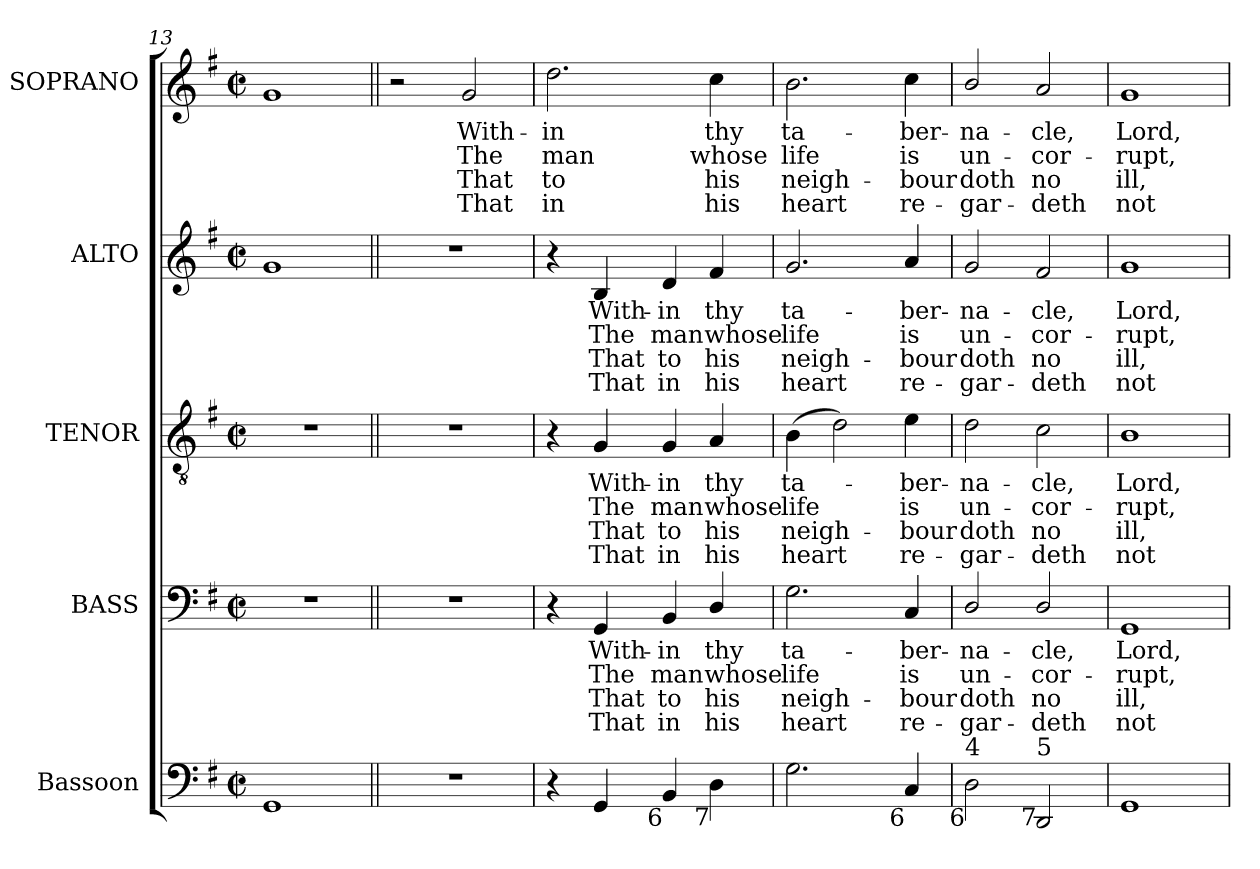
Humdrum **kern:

**kern	**kern	**text	**text	**text	**text	**kern	**text	**text	**text	**text	**kern	**text	**text	**text	**text	**kern	**text	**text	**text	**text
*part5	*part4	*part4	*part4	*part4	*part4	*part3	*part3	*part3	*part3	*part3	*part2	*part2	*part2	*part2	*part2	*part1	*part1	*part1	*part1	*part1
*staff5	*staff4	*staff4	*staff4	*staff4	*staff4	*staff3	*staff3	*staff3	*staff3	*staff3	*staff2	*staff2	*staff2	*staff2	*staff2	*staff1	*staff1	*staff1	*staff1	*staff1
*I"Bassoon	*I"BASS	*	*	*	*	*I"TENOR	*	*	*	*	*I"ALTO	*	*	*	*	*I"SOPRANO	*	*	*	*
*I'Bsn.	*I'B.	*	*	*	*	*I'T.	*	*	*	*	*I'A.	*	*	*	*	*I'S.	*	*	*	*
*clefF4	*clefF4	*	*	*	*	*clefGv2	*	*	*	*	*clefG2	*	*	*	*	*clefG2	*	*	*	*
*	*	*	*	*	*	*ITrd7c12	*	*	*	*	*	*	*	*	*	*	*	*	*	*
*k[f#]	*k[f#]	*	*	*	*	*k[f#]	*	*	*	*	*k[f#]	*	*	*	*	*k[f#]	*	*	*	*
*G:	*G:	*	*	*	*	*G:	*	*	*	*	*G:	*	*	*	*	*G:	*	*	*	*
*M2/2	*M2/2	*	*	*	*	*M2/2	*	*	*	*	*M2/2	*	*	*	*	*M2/2	*	*	*	*
*met(c|)	*met(c|)	*	*	*	*	*met(c|)	*	*	*	*	*met(c|)	*	*	*	*	*met(c|)	*	*	*	*
=13	=13	=13	=13	=13	=13	=13	=13	=13	=13	=13	=13	=13	=13	=13	=13	=13	=13	=13	=13	=13
1GGi	1r	.	.	.	.	1r	.	.	.	.	1gi	.	.	.	.	1gi	.	.	.	.
!!LO:PB:g=z
=14||	=14||	=14||	=14||	=14||	=14||	=14||	=14||	=14||	=14||	=14||	=14||	=14||	=14||	=14||	=14||	=14||	=14||	=14||	=14||	=14||
1r	1r	.	.	.	.	1r	.	.	.	.	1r	.	.	.	.	2r	.	.	.	.
!	!	!	!	!	!	!	!	!	!	!	!	!	!	!	!	!	!LO:LY:b:color=#000000	!LO:LY:b:color=#000000	!LO:LY:b:color=#000000	!LO:LY:b:color=#000000
.	.	.	.	.	.	.	.	.	.	.	.	.	.	.	.	2gi/	With-	The	That	That
=15	=15	=15	=15	=15	=15	=15	=15	=15	=15	=15	=15	=15	=15	=15	=15	=15	=15	=15	=15	=15
!	!	!	!	!	!	!	!	!	!	!	!	!	!	!	!	!	!LO:LY:b:color=#000000	!LO:LY:b:color=#000000	!LO:LY:b:color=#000000	!LO:LY:b:color=#000000
4r	4r	.	.	.	.	4r	.	.	.	.	4r	.	.	.	.	2.ddi\	-in	man	to	in
!	!	!LO:LY:b:color=#000000	!LO:LY:b:color=#000000	!LO:LY:b:color=#000000	!LO:LY:b:color=#000000	!	!	!	!	!	!	!	!	!	!	!	!	!	!	!
!	!	!	!	!	!	!	!LO:LY:b:color=#000000	!LO:LY:b:color=#000000	!LO:LY:b:color=#000000	!LO:LY:b:color=#000000	!	!	!	!	!	!	!	!	!	!
!	!	!	!	!	!	!	!	!	!	!	!	!LO:LY:b:color=#000000	!LO:LY:b:color=#000000	!LO:LY:b:color=#000000	!LO:LY:b:color=#000000	!	!	!	!	!
4GGi/	4GGi/	With-	The	That	That	4GGi/	With-	The	That	That	4Bi/	With-	The	That	That	.	.	.	.	.
!	!	!LO:LY:b:color=#000000	!LO:LY:b:color=#000000	!LO:LY:b:color=#000000	!LO:LY:b:color=#000000	!	!	!	!	!	!	!	!	!	!	!	!	!	!	!
!	!	!	!	!	!	!	!LO:LY:b:color=#000000	!LO:LY:b:color=#000000	!LO:LY:b:color=#000000	!LO:LY:b:color=#000000	!	!	!	!	!	!	!	!	!	!
!LO:TX:b:rj:t=6	!	!	!	!	!	!	!	!	!	!	!	!	!	!	!	!	!	!	!	!
!	!	!	!	!	!	!	!	!	!	!	!	!LO:LY:b:color=#000000	!LO:LY:b:color=#000000	!LO:LY:b:color=#000000	!LO:LY:b:color=#000000	!	!	!	!	!
4BBi/	4BBi/	-in	man	to	in	4GGi/	-in	man	to	in	4di/	-in	man	to	in	.	.	.	.	.
!	!	!LO:LY:b:color=#000000	!LO:LY:b:color=#000000	!LO:LY:b:color=#000000	!LO:LY:b:color=#000000	!	!	!	!	!	!	!	!	!	!	!	!	!	!	!
!	!	!	!	!	!	!	!LO:LY:b:color=#000000	!LO:LY:b:color=#000000	!LO:LY:b:color=#000000	!LO:LY:b:color=#000000	!	!	!	!	!	!	!	!	!	!
!	!	!	!	!	!	!	!	!	!	!	!	!LO:LY:b:color=#000000	!LO:LY:b:color=#000000	!LO:LY:b:color=#000000	!LO:LY:b:color=#000000	!	!	!	!	!
!LO:TX:b:rj:t=7	!	!	!	!	!	!	!	!	!	!	!	!	!	!	!	!	!	!	!	!
!	!	!	!	!	!	!	!	!	!	!	!	!	!	!	!	!	!LO:LY:b:color=#000000	!LO:LY:b:color=#000000	!LO:LY:b:color=#000000	!LO:LY:b:color=#000000
4Di\	4Di/	thy	whose	his	his	4AAi/	thy	whose	his	his	4f#i/	thy	whose	his	his	4cci\	thy	whose	his	his
=16	=16	=16	=16	=16	=16	=16	=16	=16	=16	=16	=16	=16	=16	=16	=16	=16	=16	=16	=16	=16
!	!	!LO:LY:b:color=#000000	!LO:LY:b:color=#000000	!LO:LY:b:color=#000000	!LO:LY:b:color=#000000	!	!	!	!	!	!	!	!	!	!	!	!	!	!	!
!	!	!	!	!	!	!	!LO:LY:b:color=#000000	!LO:LY:b:color=#000000	!LO:LY:b:color=#000000	!LO:LY:b:color=#000000	!	!	!	!	!	!	!	!	!	!
!	!	!	!	!	!	!	!	!	!	!	!	!LO:LY:b:color=#000000	!LO:LY:b:color=#000000	!LO:LY:b:color=#000000	!LO:LY:b:color=#000000	!	!	!	!	!
!	!	!	!	!	!	!	!	!	!	!	!	!	!	!	!	!	!LO:LY:b:color=#000000	!LO:LY:b:color=#000000	!LO:LY:b:color=#000000	!LO:LY:b:color=#000000
2.Gi\	2.Gi\	ta-	life	neigh-	-heart	(4BBi\	ta-	life	neigh-	-heart	2.gi/	ta-	life	neigh-	-heart	2.bi\	ta-	life	neigh-	-heart
.	.	.	.	.	.	2Di\)	.	.	.	.	.	.	.	.	.	.	.	.	.	.
!	!	!LO:LY:b:color=#000000	!LO:LY:b:color=#000000	!LO:LY:b:color=#000000	!LO:LY:b:color=#000000	!	!	!	!	!	!	!	!	!	!	!	!	!	!	!
!	!	!	!	!	!	!	!LO:LY:b:color=#000000	!LO:LY:b:color=#000000	!LO:LY:b:color=#000000	!LO:LY:b:color=#000000	!	!	!	!	!	!	!	!	!	!
!	!	!	!	!	!	!	!	!	!	!	!	!LO:LY:b:color=#000000	!LO:LY:b:color=#000000	!LO:LY:b:color=#000000	!LO:LY:b:color=#000000	!	!	!	!	!
!LO:TX:b:rj:t=6	!	!	!	!	!	!	!	!	!	!	!	!	!	!	!	!	!	!	!	!
!	!	!	!	!	!	!	!	!	!	!	!	!	!	!	!	!	!LO:LY:b:color=#000000	!LO:LY:b:color=#000000	!LO:LY:b:color=#000000	!LO:LY:b:color=#000000
4Ci/	4Ci/	-ber-	is	bour	re-	4Ei\	-ber-	is	bour	re-	4ai/	-ber-	is	bour	re-	4cci\	-ber-	is	bour	re-
=17	=17	=17	=17	=17	=17	=17	=17	=17	=17	=17	=17	=17	=17	=17	=17	=17	=17	=17	=17	=17
!	!	!LO:LY:b:color=#000000	!LO:LY:b:color=#000000	!LO:LY:b:color=#000000	!LO:LY:b:color=#000000	!	!	!	!	!	!	!	!	!	!	!	!	!	!	!
!	!	!	!	!	!	!	!LO:LY:b:color=#000000	!LO:LY:b:color=#000000	!LO:LY:b:color=#000000	!LO:LY:b:color=#000000	!	!	!	!	!	!	!	!	!	!
!	!	!	!	!	!	!	!	!	!	!	!	!LO:LY:b:color=#000000	!LO:LY:b:color=#000000	!LO:LY:b:color=#000000	!LO:LY:b:color=#000000	!	!	!	!	!
!LO:TX:b:rj:t=6	!	!	!	!	!	!	!	!	!	!	!	!	!	!	!	!	!	!	!	!
!LO:TX:t=4	!	!	!	!	!	!	!	!	!	!	!	!	!	!	!	!	!	!	!	!
!	!	!	!	!	!	!	!	!	!	!	!	!	!	!	!	!	!LO:LY:b:color=#000000	!LO:LY:b:color=#000000	!LO:LY:b:color=#000000	!LO:LY:b:color=#000000
2Di\	2Di/	-na-	un-	-doth	gar-	2Di\	-na-	un-	-doth	gar-	2gi/	-na-	un-	-doth	gar-	2bi/	-na-	un-	-doth	gar-
!	!	!LO:LY:b:color=#000000	!LO:LY:b:color=#000000	!LO:LY:b:color=#000000	!LO:LY:b:color=#000000	!	!	!	!	!	!	!	!	!	!	!	!	!	!	!
!	!	!	!	!	!	!	!LO:LY:b:color=#000000	!LO:LY:b:color=#000000	!LO:LY:b:color=#000000	!LO:LY:b:color=#000000	!	!	!	!	!	!	!	!	!	!
!	!	!	!	!	!	!	!	!	!	!	!	!LO:LY:b:color=#000000	!LO:LY:b:color=#000000	!LO:LY:b:color=#000000	!LO:LY:b:color=#000000	!	!	!	!	!
!LO:TX:b:rj:t=7	!	!	!	!	!	!	!	!	!	!	!	!	!	!	!	!	!	!	!	!
!LO:TX:t=5	!	!	!	!	!	!	!	!	!	!	!	!	!	!	!	!	!	!	!	!
!	!	!	!	!	!	!	!	!	!	!	!	!	!	!	!	!	!LO:LY:b:color=#000000	!LO:LY:b:color=#000000	!LO:LY:b:color=#000000	!LO:LY:b:color=#000000
2DDi/	2Di/	-cle,	-cor-	-no	deth	2Ci\	-cle,	-cor-	-no	deth	2f#i/	-cle,	-cor-	-no	deth	2ai/	-cle,	-cor-	-no	deth
=18	=18	=18	=18	=18	=18	=18	=18	=18	=18	=18	=18	=18	=18	=18	=18	=18	=18	=18	=18	=18
!	!	!LO:LY:b:color=#000000	!LO:LY:b:color=#000000	!LO:LY:b:color=#000000	!LO:LY:b:color=#000000	!	!	!	!	!	!	!	!	!	!	!	!	!	!	!
!	!	!	!	!	!	!	!LO:LY:b:color=#000000	!LO:LY:b:color=#000000	!LO:LY:b:color=#000000	!LO:LY:b:color=#000000	!	!	!	!	!	!	!	!	!	!
!	!	!	!	!	!	!	!	!	!	!	!	!LO:LY:b:color=#000000	!LO:LY:b:color=#000000	!LO:LY:b:color=#000000	!LO:LY:b:color=#000000	!	!	!	!	!
!	!	!	!	!	!	!	!	!	!	!	!	!	!	!	!	!	!LO:LY:b:color=#000000	!LO:LY:b:color=#000000	!LO:LY:b:color=#000000	!LO:LY:b:color=#000000
1GGi	1GGi	Lord,	-rupt,	ill,	not	1BBi	Lord,	-rupt,	ill,	not	1gi	Lord,	-rupt,	ill,	not	1gi	Lord,	-rupt,	ill,	not
=	=	=	=	=	=	=	=	=	=	=	=	=	=	=	=	=	=	=	=	=
*-	*-	*-	*-	*-	*-	*-	*-	*-	*-	*-	*-	*-	*-	*-	*-	*-	*-	*-	*-	*-
